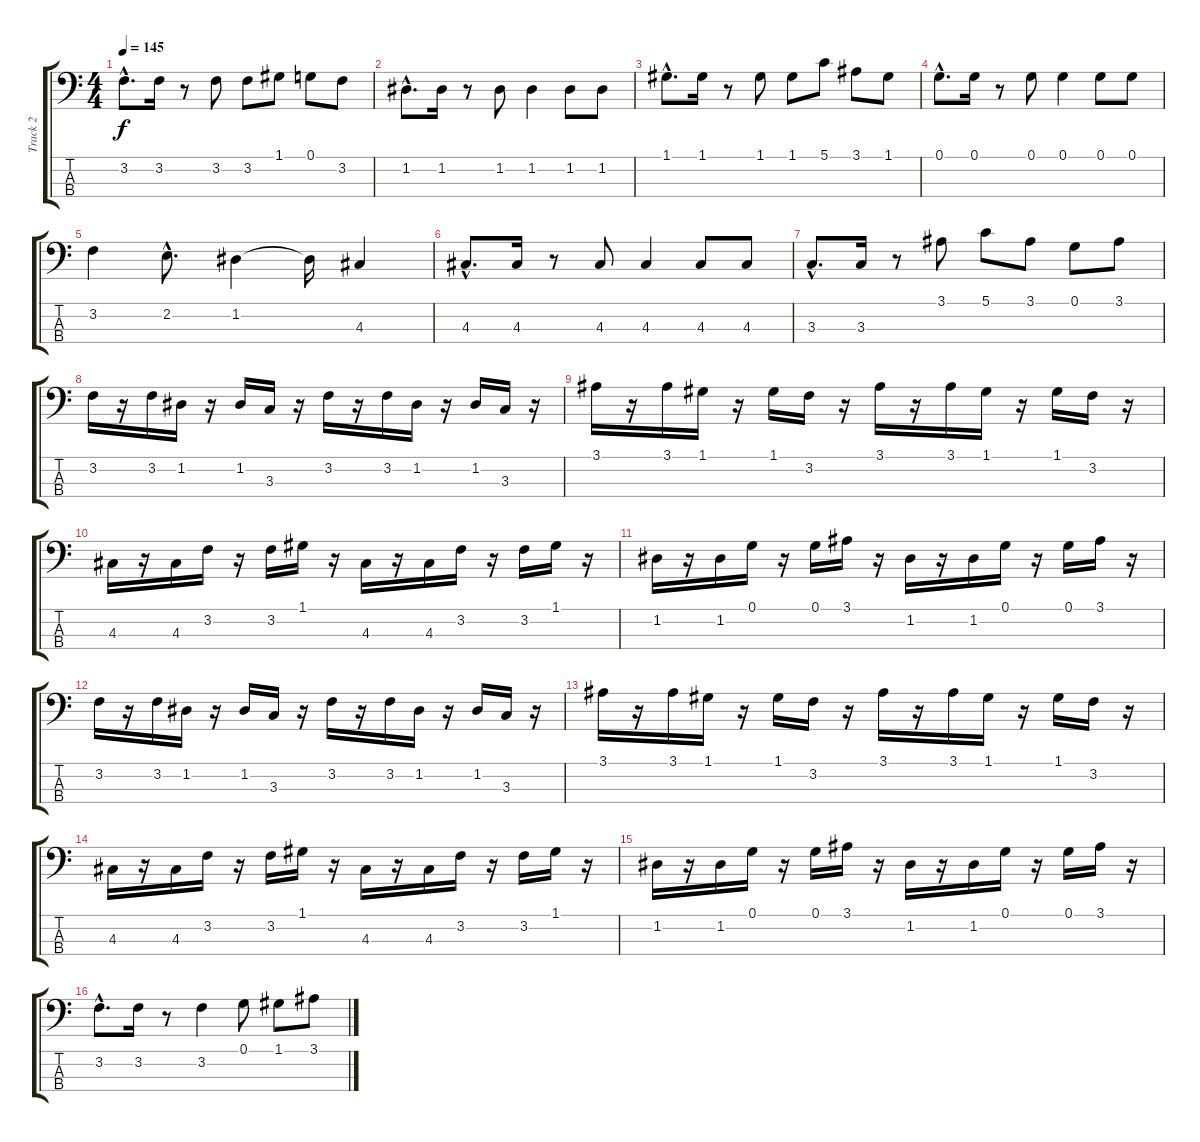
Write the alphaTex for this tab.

\track ("Track 2" "Track 2") {instrument electricbassfinger}
\staff {score tabs}
\tuning (G2 D2 A1 E1) {hide}
\ts (4 4)
\tempo 145
\clef f4
\ks c
3.2{hac}.8{d dy f} 3.2.16 r.8 3.2.8 3.2.8 1.1.8 0.1.8 3.2.8 |
1.2{hac}.8{d} 1.2.16 r.8 1.2.8 1.2.4 1.2.8 1.2.8 |
1.1{hac}.8{d} 1.1.16 r.8 1.1.8 1.1.8 5.1.8 3.1.8 1.1.8 |
0.1{hac}.8{d} 0.1.16 r.8 0.1.8 0.1.4 0.1.8 0.1.8 |
3.2.4 2.2{hac}.8{d} 1.2.4 1.2{t}.16 4.3.4 |
4.3{hac}.8{d} 4.3.16 r.8 4.3.8 4.3.4 4.3.8 4.3.8 |
3.3{hac}.8{d} 3.3.16 r.8 3.1.8 5.1.8 3.1.8 0.1.8 3.1.8 |
3.2.16 r.16 3.2.16 1.2.16 r.16 1.2.16 3.3.16 r.16 3.2.16 r.16 3.2.16 1.2.16 r.16 1.2.16 3.3.16 r.16 |
3.1.16 r.16 3.1.16 1.1.16 r.16 1.1.16 3.2.16 r.16 3.1.16 r.16 3.1.16 1.1.16 r.16 1.1.16 3.2.16 r.16 |
4.3.16 r.16 4.3.16 3.2.16 r.16 3.2.16 1.1.16 r.16 4.3.16 r.16 4.3.16 3.2.16 r.16 3.2.16 1.1.16 r.16 |
1.2.16 r.16 1.2.16 0.1.16 r.16 0.1.16 3.1.16 r.16 1.2.16 r.16 1.2.16 0.1.16 r.16 0.1.16 3.1.16 r.16 |
3.2.16 r.16 3.2.16 1.2.16 r.16 1.2.16 3.3.16 r.16 3.2.16 r.16 3.2.16 1.2.16 r.16 1.2.16 3.3.16 r.16 |
3.1.16 r.16 3.1.16 1.1.16 r.16 1.1.16 3.2.16 r.16 3.1.16 r.16 3.1.16 1.1.16 r.16 1.1.16 3.2.16 r.16 |
4.3.16 r.16 4.3.16 3.2.16 r.16 3.2.16 1.1.16 r.16 4.3.16 r.16 4.3.16 3.2.16 r.16 3.2.16 1.1.16 r.16 |
1.2.16 r.16 1.2.16 0.1.16 r.16 0.1.16 3.1.16 r.16 1.2.16 r.16 1.2.16 0.1.16 r.16 0.1.16 3.1.16 r.16 |
3.2{hac}.8{d} 3.2.16 r.8 3.2.4 0.1.8 1.1.8 3.1.8
